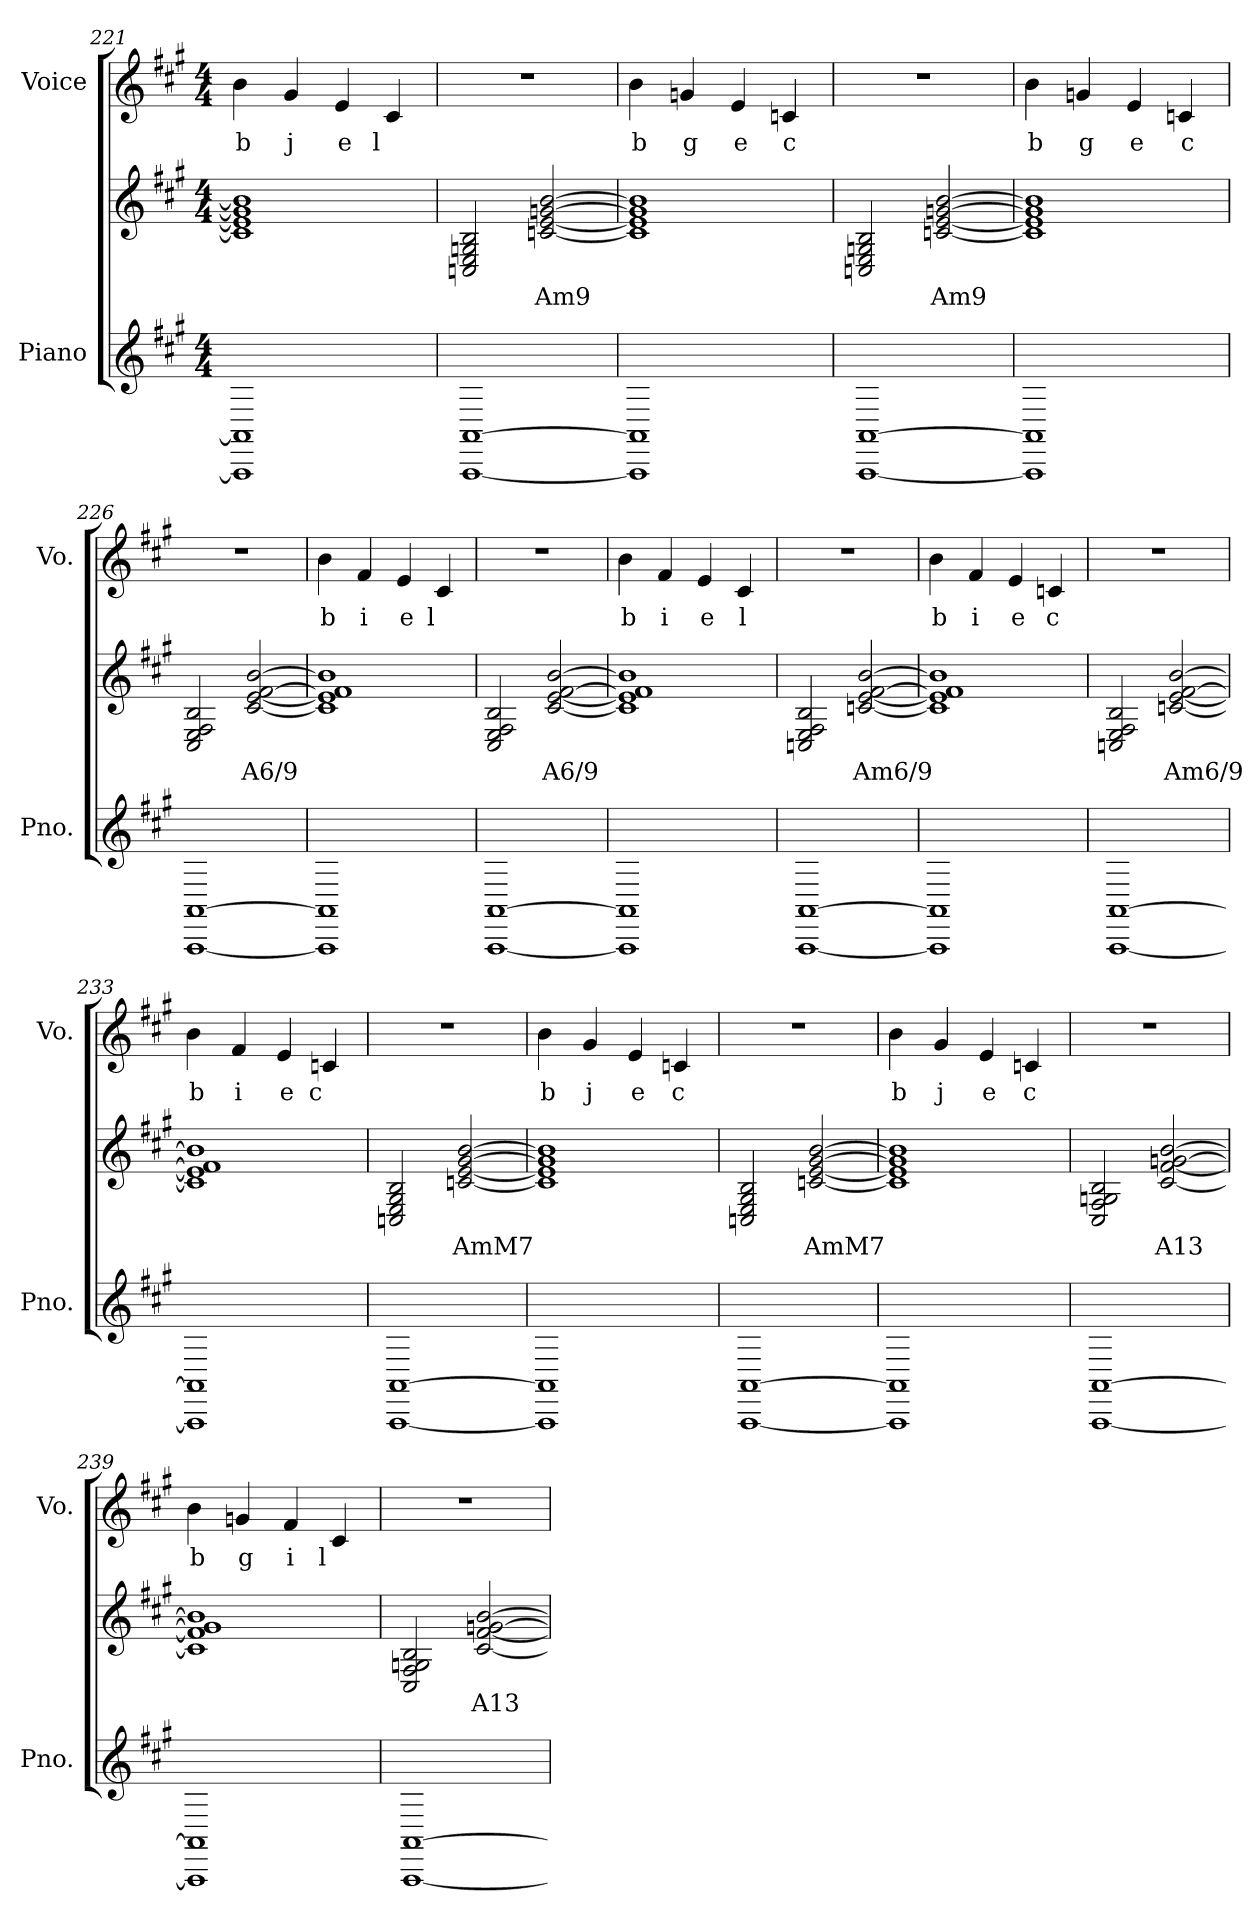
**kern	**kern	**text	**kern	**text
*part2	*part2	*part2	*part1	*part1
*staff3	*staff2	*staff2	*staff1	*staff1
*I"Piano	*	*	*I"Voice	*
*I'Pno.	*	*	*I'Vo.	*
*clefG2	*clefG2	*	*clefG2	*
*k[f#c#g#]	*k[f#c#g#]	*	*k[f#c#g#]	*
*M4/4	*M4/4	*	*M4/4	*
=221	=221	=221	=221	=221
!	!	!	!	!LO:LY:b
1AAA] 1AA]	1c#] 1e] 1g#] 1b]	.	4b\	b
!	!	!	!	!LO:LY:b
.	.	.	4g#/	j
!	!	!	!	!LO:LY:b
.	.	.	4e/	e
!	!	!	!	!LO:LY:b
.	.	.	4c#/	l
=222	=222	=222	=222	=222
[1AAA [1AA	2Cn/ 2E/ 2Gn/ 2B/	.	1r	.
!	!	!LO:LY:b	!	!
.	[2cn/ [2e/ [2gn/ [2b/	Am9	.	.
=223	=223	=223	=223	=223
!	!	!	!	!LO:LY:b
1AAA] 1AA]	1c] 1e] 1g] 1b]	.	4b\	b
!	!	!	!	!LO:LY:b
.	.	.	4gn/	g
!	!	!	!	!LO:LY:b
.	.	.	4e/	e
!	!	!	!	!LO:LY:b
.	.	.	4cn/	c
=224	=224	=224	=224	=224
[1AAA [1AA	2Cn/ 2E/ 2Gn/ 2B/	.	1r	.
!	!	!LO:LY:b	!	!
.	[2cn/ [2e/ [2gn/ [2b/	Am9	.	.
!!LO:LB:g=z
=225	=225	=225	=225	=225
!	!	!	!	!LO:LY:b
1AAA] 1AA]	1c] 1e] 1g] 1b]	.	4b\	b
!	!	!	!	!LO:LY:b
.	.	.	4gn/	g
!	!	!	!	!LO:LY:b
.	.	.	4e/	e
!	!	!	!	!LO:LY:b
.	.	.	4cn/	c
=226	=226	=226	=226	=226
[1AAA [1AA	2C#/ 2E/ 2F#/ 2B/	.	1r	.
!	!	!LO:LY:b	!	!
.	[2c#/ [2e/ [2f#/ [2b/	A6/9	.	.
=227	=227	=227	=227	=227
!	!	!	!	!LO:LY:b
1AAA] 1AA]	1c#] 1e] 1f#] 1b]	.	4b\	b
!	!	!	!	!LO:LY:b
.	.	.	4f#/	i
!	!	!	!	!LO:LY:b
.	.	.	4e/	e
!	!	!	!	!LO:LY:b
.	.	.	4c#/	l
=228	=228	=228	=228	=228
[1AAA [1AA	2C#/ 2E/ 2F#/ 2B/	.	1r	.
!	!	!LO:LY:b	!	!
.	[2c#/ [2e/ [2f#/ [2b/	A6/9	.	.
=229	=229	=229	=229	=229
!	!	!	!	!LO:LY:b
1AAA] 1AA]	1c#] 1e] 1f#] 1b]	.	4b\	b
!	!	!	!	!LO:LY:b
.	.	.	4f#/	i
!	!	!	!	!LO:LY:b
.	.	.	4e/	e
!	!	!	!	!LO:LY:b
.	.	.	4c#/	l
=230	=230	=230	=230	=230
[1AAA [1AA	2Cn/ 2E/ 2F#/ 2B/	.	1r	.
!	!	!LO:LY:b	!	!
.	[2cn/ [2e/ [2f#/ [2b/	Am6/9	.	.
=231	=231	=231	=231	=231
!	!	!	!	!LO:LY:b
1AAA] 1AA]	1c] 1e] 1f#] 1b]	.	4b\	b
!	!	!	!	!LO:LY:b
.	.	.	4f#/	i
!	!	!	!	!LO:LY:b
.	.	.	4e/	e
!	!	!	!	!LO:LY:b
.	.	.	4cn/	c
!!LO:LB:g=z
=232	=232	=232	=232	=232
[1AAA [1AA	2Cn/ 2E/ 2F#/ 2B/	.	1r	.
!	!	!LO:LY:b	!	!
.	[2cn/ [2e/ [2f#/ [2b/	Am6/9	.	.
=233	=233	=233	=233	=233
!	!	!	!	!LO:LY:b
1AAA] 1AA]	1c] 1e] 1f#] 1b]	.	4b\	b
!	!	!	!	!LO:LY:b
.	.	.	4f#/	i
!	!	!	!	!LO:LY:b
.	.	.	4e/	e
!	!	!	!	!LO:LY:b
.	.	.	4cn/	c
=234	=234	=234	=234	=234
[1AAA [1AA	2Cn/ 2E/ 2G#/ 2B/	.	1r	.
!	!	!LO:LY:b	!	!
.	[2cn/ [2e/ [2g#/ [2b/	AmM7	.	.
=235	=235	=235	=235	=235
!	!	!	!	!LO:LY:b
1AAA] 1AA]	1c] 1e] 1g#] 1b]	.	4b\	b
!	!	!	!	!LO:LY:b
.	.	.	4g#/	j
!	!	!	!	!LO:LY:b
.	.	.	4e/	e
!	!	!	!	!LO:LY:b
.	.	.	4cn/	c
=236	=236	=236	=236	=236
[1AAA [1AA	2Cn/ 2E/ 2G#/ 2B/	.	1r	.
!	!	!LO:LY:b	!	!
.	[2cn/ [2e/ [2g#/ [2b/	AmM7	.	.
=237	=237	=237	=237	=237
!	!	!	!	!LO:LY:b
1AAA] 1AA]	1c] 1e] 1g#] 1b]	.	4b\	b
!	!	!	!	!LO:LY:b
.	.	.	4g#/	j
!	!	!	!	!LO:LY:b
.	.	.	4e/	e
!	!	!	!	!LO:LY:b
.	.	.	4cn/	c
=238	=238	=238	=238	=238
[1AAA [1AA	2C#/ 2F#/ 2Gn/ 2B/	.	1r	.
!	!	!LO:LY:b	!	!
.	[2c#/ [2f#/ [2gn/ [2b/	A13	.	.
!!LO:LB:g=z
=239	=239	=239	=239	=239
!	!	!	!	!LO:LY:b
1AAA] 1AA]	1c#] 1f#] 1g] 1b]	.	4b\	b
!	!	!	!	!LO:LY:b
.	.	.	4gn/	g
!	!	!	!	!LO:LY:b
.	.	.	4f#/	i
!	!	!	!	!LO:LY:b
.	.	.	4c#/	l
=240	=240	=240	=240	=240
[1AAA [1AA	2C#/ 2F#/ 2Gn/ 2B/	.	1r	.
!	!	!LO:LY:b	!	!
.	[2c#/ [2f#/ [2gn/ [2b/	A13	.	.
=	=	=	=	=
*-	*-	*-	*-	*-
